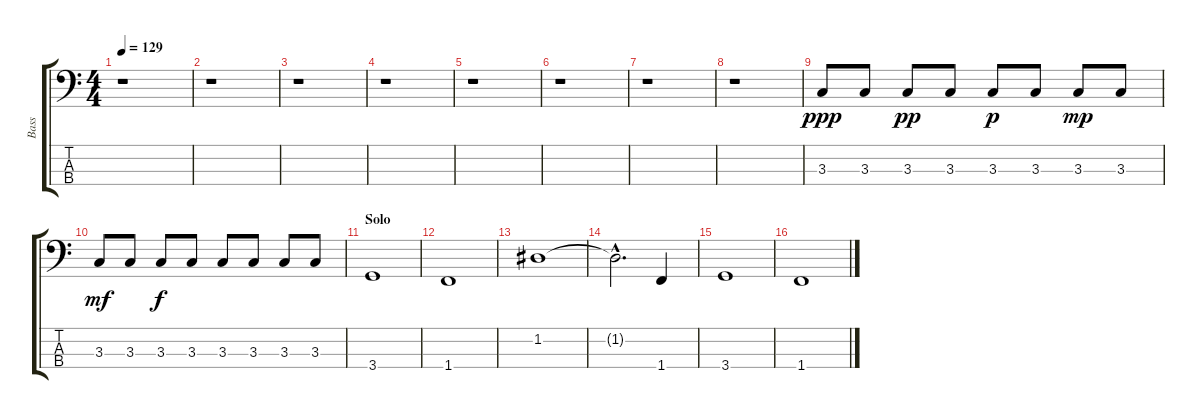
\track ("Bass" "Bass") {instrument electricbassfinger}
\staff {score tabs}
\tuning (G2 D2 A1 E1) {hide}
\ts (4 4)
\tempo 129
\clef f4
\ks c
r.1{dy ppp} |
r.1 |
r.1 |
r.1 |
r.1 |
r.1 |
r.1 |
r.1 |
3.3.8 3.3.8 3.3.8{dy pp} 3.3.8 3.3.8{dy p} 3.3.8 3.3.8{dy mp} 3.3.8 |
3.3.8{dy mf} 3.3.8 3.3.8{dy f} 3.3.8 3.3.8 3.3.8 3.3.8 3.3.8 |
\section ("" "Solo")
3.4.1 |
1.4.1 |
1.2.1 |
1.2{hac t}.2{d} 1.4.4 |
3.4.1 |
1.4.1
